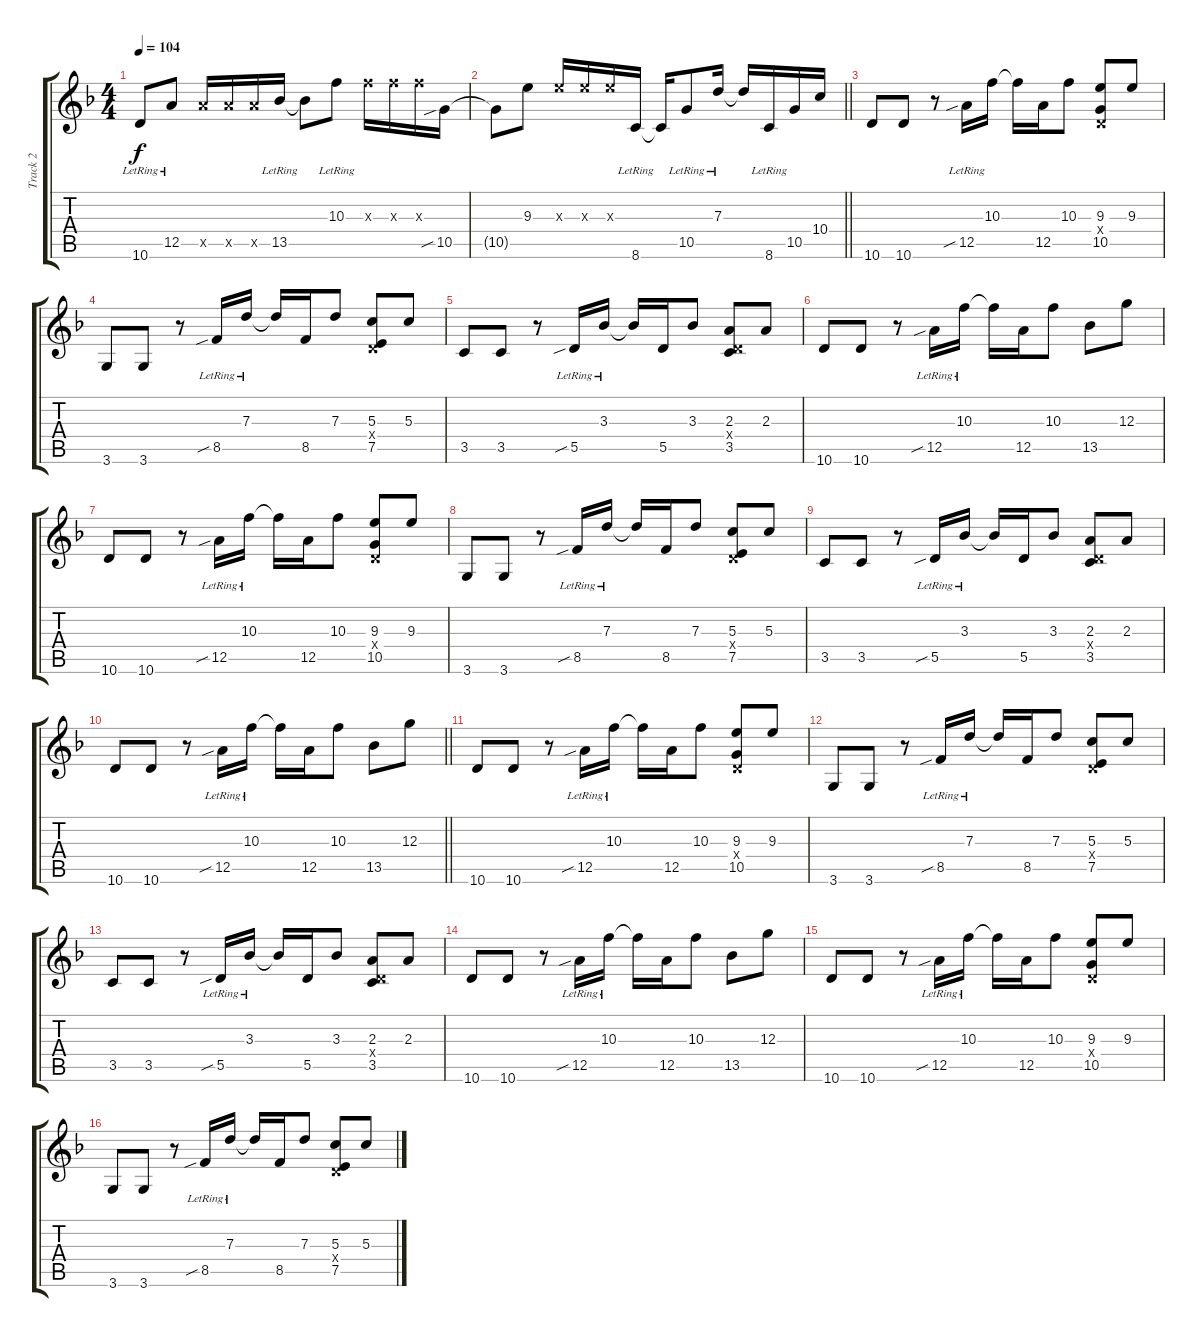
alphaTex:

\track ("Track 2" "Track 2") {instrument electricguitarjazz}
\staff {score tabs}
\tuning (E4 B3 G3 D3 A2 E2) {hide}
\ts (4 4)
\tempo 104
\clef g2
\ks dminor
10.6{lr}.8{dy f} 12.5{lr}.8 12.5{x}.16 12.5{x}.16 12.5{x}.16 13.5{lr}.16 13.5{t}.8 10.3{lr}.8 10.3{x}.16 10.3{x}.16 10.3{x}.16 10.5{sib}.16 |
\barLineRight lightlight
10.5{t}.8 9.3.8 9.3{x}.16 9.3{x}.16 9.3{x}.16 8.6{lr}.16 8.6{t}.16 10.5{lr}.8 7.3{lr}.16 7.3{t}.16 8.6{lr}.16 10.5{lr}.16 10.4.16 |
10.6.8 10.6.8 r.8 12.5{sib lr}.16 10.3{lr}.16 10.3{t}.16 12.5.16 10.3.8 (9.3 0.4{x} 10.5).8 9.3.8 |
3.6.8 3.6.8 r.8 8.5{sib lr}.16 7.3{lr}.16 7.3{t}.16 8.5.16 7.3.8 (5.3 0.4{x} 7.5).8 5.3.8 |
3.5.8 3.5.8 r.8 5.5{sib lr}.16 3.3{lr}.16 3.3{t}.16 5.5.16 3.3.8 (2.3 0.4{x} 3.5).8 2.3.8 |
10.6.8 10.6.8 r.8 12.5{sib lr}.16 10.3{lr}.16 10.3{t}.16 12.5.16 10.3.8 13.5.8 12.3.8 |
10.6.8 10.6.8 r.8 12.5{sib lr}.16 10.3{lr}.16 10.3{t}.16 12.5.16 10.3.8 (9.3 0.4{x} 10.5).8 9.3.8 |
3.6.8 3.6.8 r.8 8.5{sib lr}.16 7.3{lr}.16 7.3{t}.16 8.5.16 7.3.8 (5.3 0.4{x} 7.5).8 5.3.8 |
3.5.8 3.5.8 r.8 5.5{sib lr}.16 3.3{lr}.16 3.3{t}.16 5.5.16 3.3.8 (2.3 0.4{x} 3.5).8 2.3.8 |
\barLineRight lightlight
10.6.8 10.6.8 r.8 12.5{sib lr}.16 10.3{lr}.16 10.3{t}.16 12.5.16 10.3.8 13.5.8 12.3.8 |
10.6.8 10.6.8 r.8 12.5{sib lr}.16 10.3{lr}.16 10.3{t}.16 12.5.16 10.3.8 (9.3 0.4{x} 10.5).8 9.3.8 |
3.6.8 3.6.8 r.8 8.5{sib lr}.16 7.3{lr}.16 7.3{t}.16 8.5.16 7.3.8 (5.3 0.4{x} 7.5).8 5.3.8 |
3.5.8 3.5.8 r.8 5.5{sib lr}.16 3.3{lr}.16 3.3{t}.16 5.5.16 3.3.8 (2.3 0.4{x} 3.5).8 2.3.8 |
10.6.8 10.6.8 r.8 12.5{sib lr}.16 10.3{lr}.16 10.3{t}.16 12.5.16 10.3.8 13.5.8 12.3.8 |
10.6.8 10.6.8 r.8 12.5{sib lr}.16 10.3{lr}.16 10.3{t}.16 12.5.16 10.3.8 (9.3 0.4{x} 10.5).8 9.3.8 |
3.6.8 3.6.8 r.8 8.5{sib lr}.16 7.3{lr}.16 7.3{t}.16 8.5.16 7.3.8 (5.3 0.4{x} 7.5).8 5.3.8
